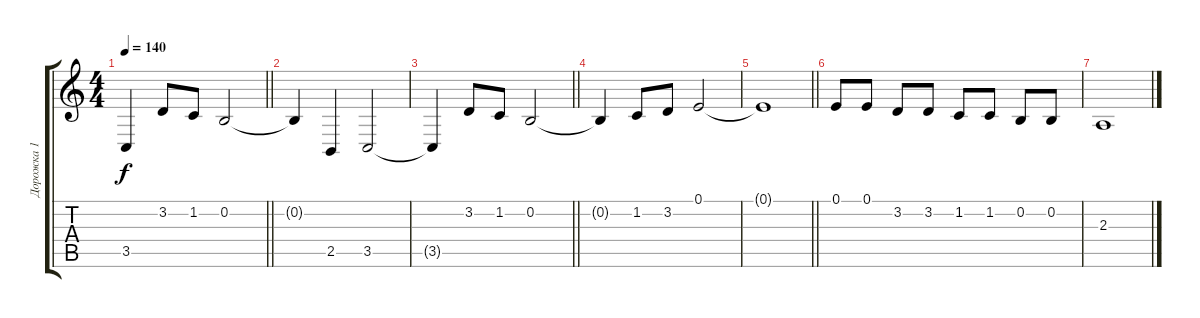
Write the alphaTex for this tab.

\track ("Дорожка 1" "Дорожка 1") {instrument pad3polysynth}
\staff {score tabs}
\tuning (E4 B3 G3 D3 A2 E2) {hide}
\ts (4 4)
\tempo 140
\clef g2
\barLineRight lightlight
\ks c
3.5{t}.4{dy f} 3.2.8 1.2.8 0.2.2 |
0.2{t}.4 2.5.4 3.5.2 |
\barLineRight lightlight
3.5{t}.4 3.2.8 1.2.8 0.2.2 |
0.2{t}.4 1.2.8 3.2.8 0.1.2 |
\barLineRight lightlight
0.1{t}.1 |
0.1.8 0.1.8 3.2.8 3.2.8 1.2.8 1.2.8 0.2.8 0.2.8 |
2.3.1
